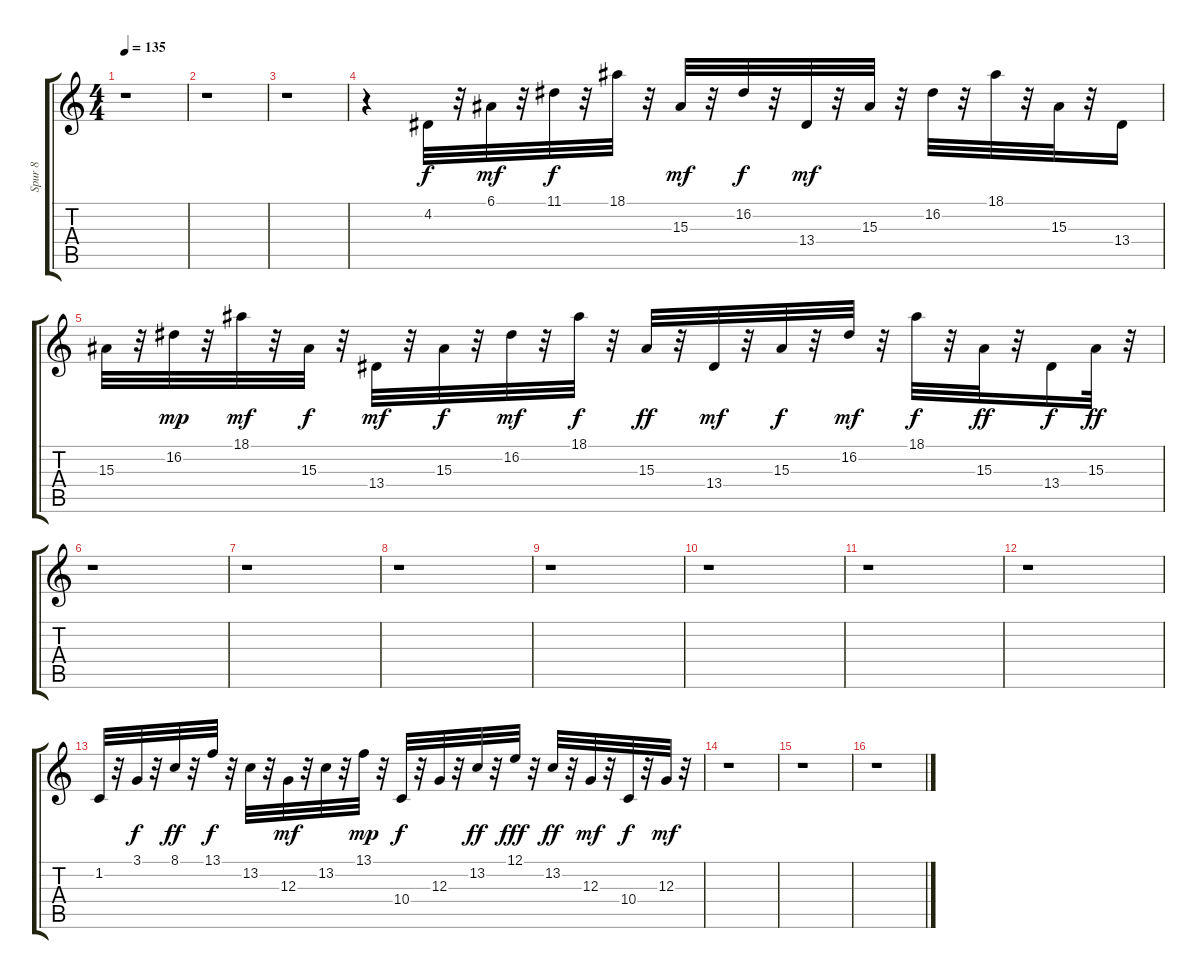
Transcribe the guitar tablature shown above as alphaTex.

\track ("Spur 8" "Spur 8") {instrument lead7fifths}
\staff {score tabs}
\tuning (E4 B3 G3 D3 A2 E2) {hide}
\ts (4 4)
\tempo 135
\clef g2
\ks c
r.1{dy pp} |
r.1 |
r.1 |
r.4 4.2.32{dy f} r.32 6.1.32{dy mf} r.32 11.1.32{dy f} r.32 18.1.32 r.32 15.3.32{dy mf} r.32 16.2.32{dy f} r.32 13.4.32{dy mf} r.32 15.3.32 r.32 16.2.32 r.32 18.1.32 r.32 15.3.32 r.32 13.4.16 |
15.3.32 r.32 16.2.32{dy mp} r.32 18.1.32{dy mf} r.32 15.3.32{dy f} r.32 13.4.32{dy mf} r.32 15.3.32{dy f} r.32 16.2.32{dy mf} r.32 18.1.32{dy f} r.32 15.3.32{dy ff} r.32 13.4.32{dy mf} r.32 15.3.32{dy f} r.32 16.2.32{dy mf} r.32 18.1.32{dy f} r.32 15.3.32{dy ff} r.32 13.4.16{dy f} 15.3.32{dy ff} r.32 |
r.1 |
r.1 |
r.1 |
r.1 |
r.1 |
r.1 |
r.1 |
1.2.32 r.32 3.1.32{dy f} r.32 8.1.32{dy ff} r.32 13.1.32{dy f} r.32 13.2.32 r.32 12.3.32{dy mf} r.32 13.2.32 r.32 13.1.32{dy mp} r.32 10.4.32{dy f} r.32 12.3.32 r.32 13.2.32{dy ff} r.32 12.1.32{dy fff} r.32 13.2.32{dy ff} r.32 12.3.32{dy mf} r.32 10.4.32{dy f} r.32 12.3.32{dy mf} r.32 |
r.1 |
r.1 |
r.1
